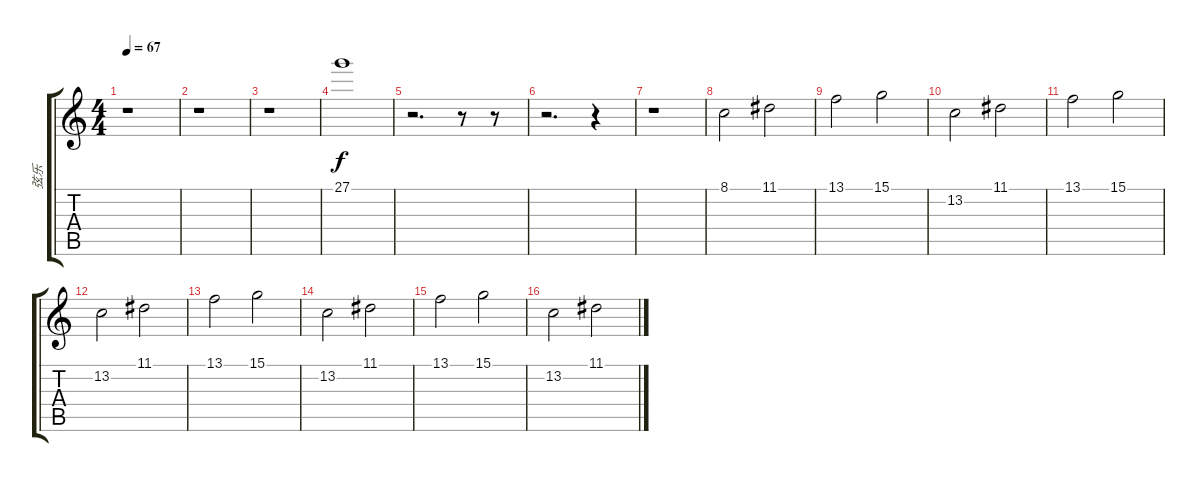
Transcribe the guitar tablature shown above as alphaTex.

\track ("弦乐" "弦乐") {instrument lead1square}
\staff {score tabs}
\tuning (E4 B3 G3 D3 A2 E2) {hide}
\ts (4 4)
\tempo 67
\clef g2
\ks c
r.1{dy f} |
r.1 |
r.1 |
27.1.1 |
r.2{d} r.8 r.8 |
r.2{d} r.4 |
r.1 |
8.1.2{volume 10 balance 6 instrument stringensemble2} 11.1.2 |
13.1.2 15.1.2 |
13.2.2 11.1.2 |
13.1.2 15.1.2 |
13.2.2{volume 8} 11.1.2 |
13.1.2 15.1.2 |
13.2.2 11.1.2 |
13.1.2 15.1.2 |
13.2.2 11.1.2
